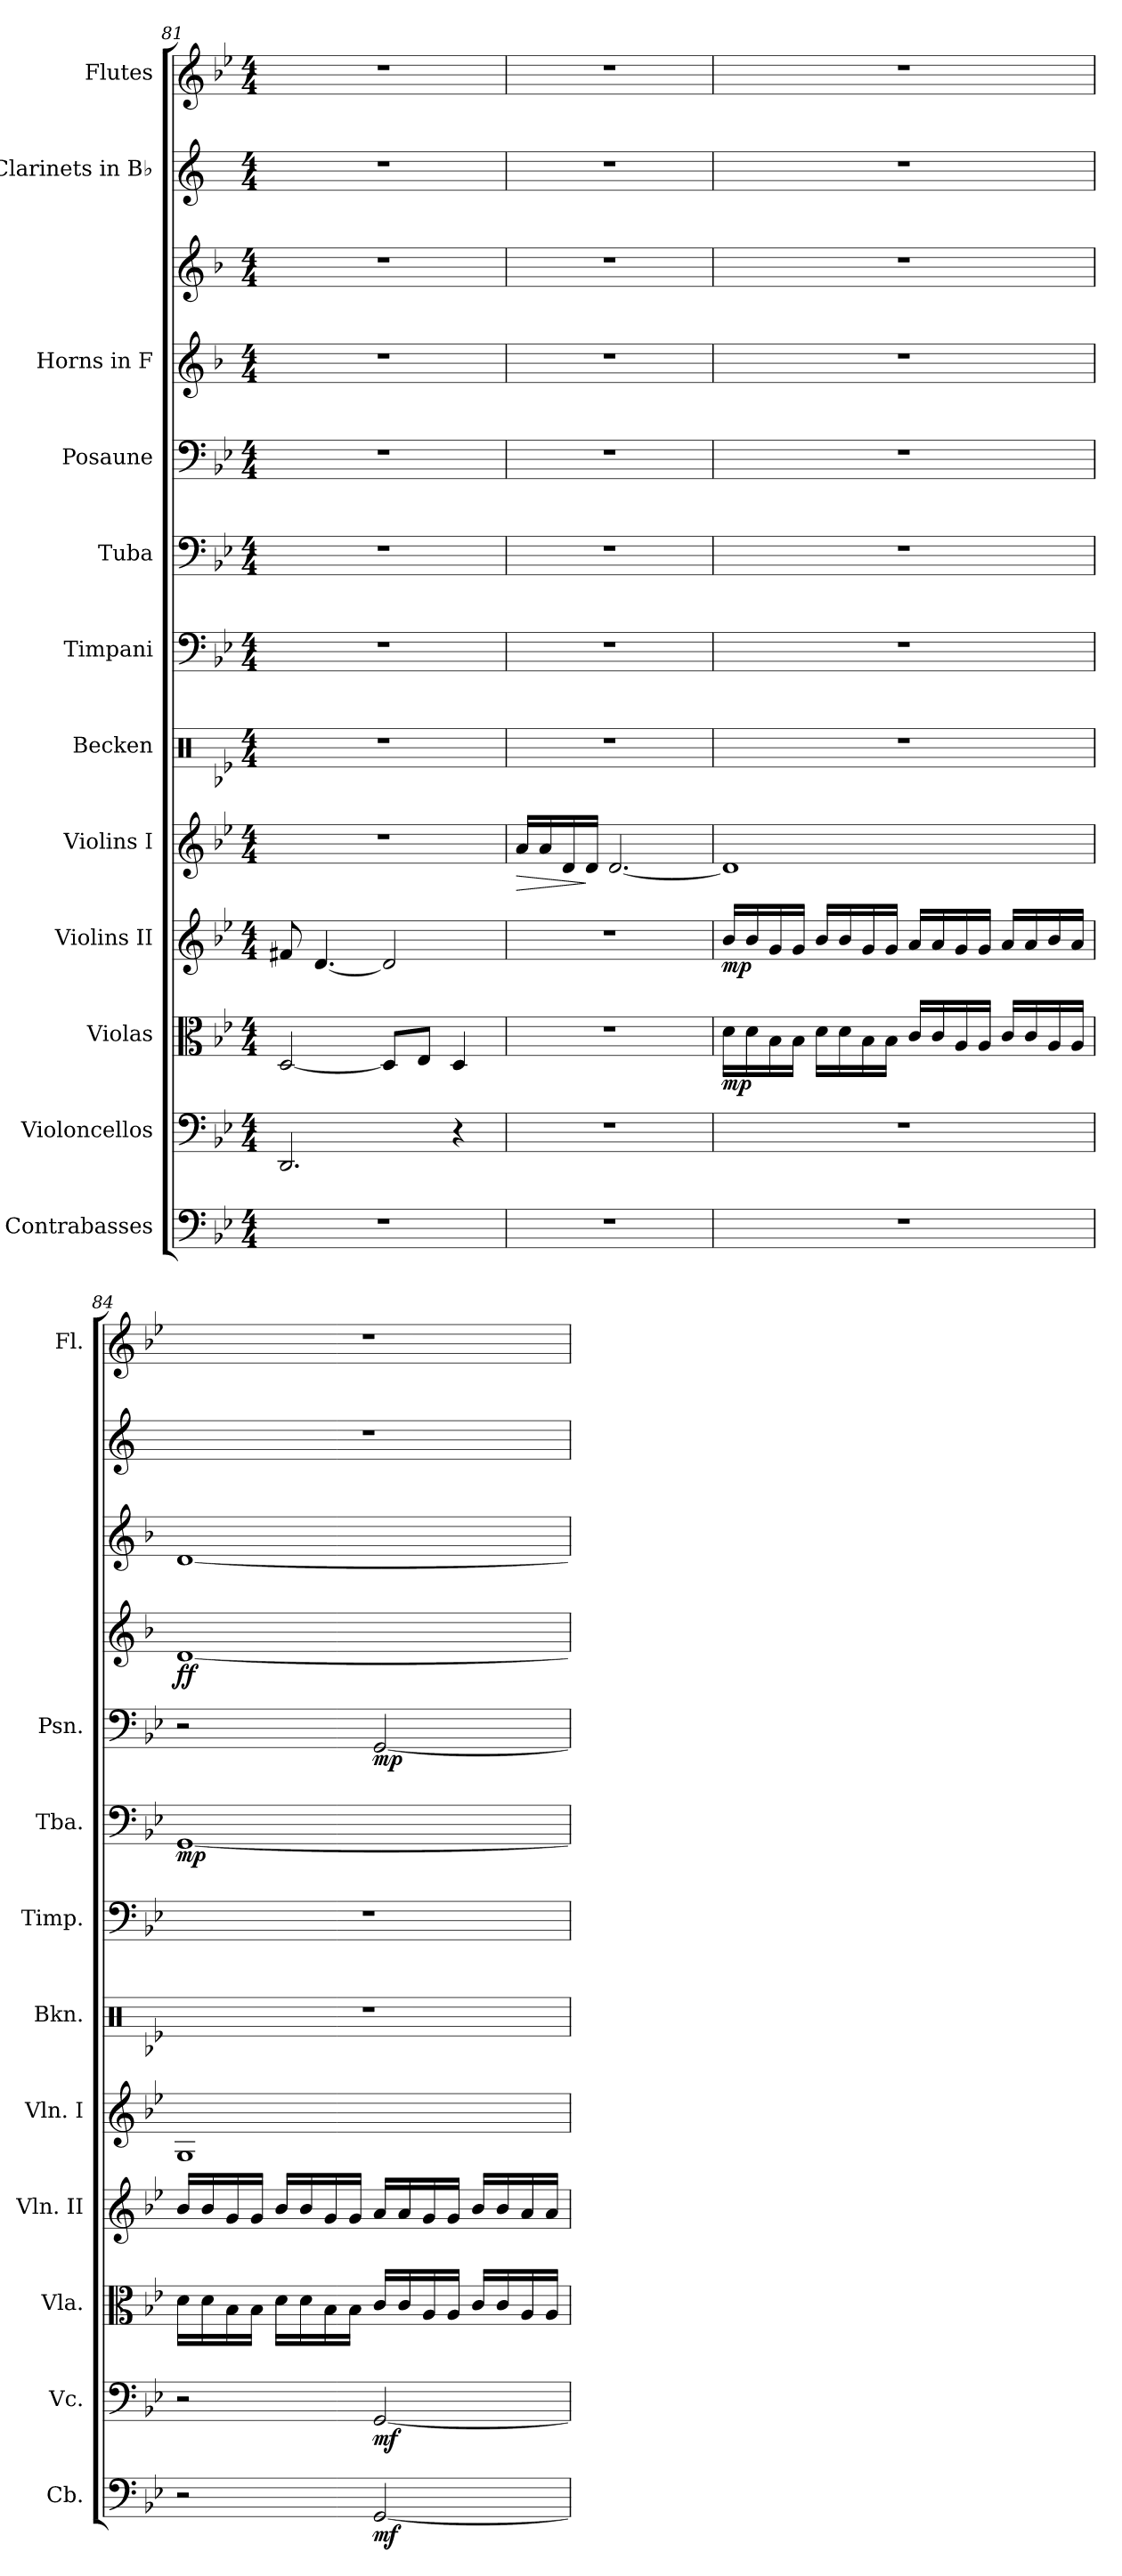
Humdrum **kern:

**kern	**dynam	**kern	**dynam	**kern	**dynam	**kern	**dynam	**kern	**dynam	**kern	**kern	**kern	**dynam	**kern	**dynam	**kern	**kern	**dynam	**kern	**kern
*part12	*part12	*part11	*part11	*part10	*part10	*part9	*part9	*part8	*part8	*part7	*part6	*part5	*part5	*part4	*part4	*part3	*part3	*part3	*part2	*part1
*staff13	*staff13	*staff12	*staff12	*staff11	*staff11	*staff10	*staff10	*staff9	*staff9	*staff8	*staff7	*staff6	*staff6	*staff5	*staff5	*staff4	*staff3	*staff3/4	*staff2	*staff1
*I"Contrabasses	*	*I"Violoncellos	*	*I"Violas	*	*I"Violins II	*	*I"Violins I	*	*I"Becken	*I"Timpani	*I"Tuba	*	*I"Posaune	*	*I"Horns in F	*	*	*I"Clarinets in B♭	*I"Flutes
*I'Cb.	*	*I'Vc.	*	*I'Vla.	*	*I'Vln. II	*	*I'Vln. I	*	*I'Bkn.	*I'Timp.	*I'Tba.	*	*I'Psn.	*	*	*	*	*	*I'Fl.
*clefF4	*	*clefF4	*	*clefC3	*	*clefG2	*	*clefG2	*	*clefX	*clefF4	*clefF4	*	*clefF4	*	*clefG2	*clefG2	*	*clefG2	*clefG2
*ITrd7c12	*	*	*	*	*	*	*	*	*	*	*	*	*	*	*	*ITrd4c7	*ITrd4c7	*	*ITrd1c2	*
*k[b-e-]	*	*k[b-e-]	*	*k[b-e-]	*	*k[b-e-]	*	*k[b-e-]	*	*k[b-e-]	*k[b-e-]	*k[b-e-]	*	*k[b-e-]	*	*k[b-e-]	*k[b-e-]	*	*k[b-e-]	*k[b-e-]
*M4/4	*	*M4/4	*	*M4/4	*	*M4/4	*	*M4/4	*	*M4/4	*M4/4	*M4/4	*	*M4/4	*	*M4/4	*M4/4	*	*M4/4	*M4/4
=81	=81	=81	=81	=81	=81	=81	=81	=81	=81	=81	=81	=81	=81	=81	=81	=81	=81	=81	=81	=81
1r	.	2.DD/	.	[2D/	.	8f#X/	.	1r	.	1r	1r	1r	.	1r	.	1r	1r	.	1r	1r
.	.	.	.	.	.	[4.d/	.	.	.	.	.	.	.	.	.	.	.	.	.	.
.	.	.	.	8D/L]	.	2d/]	.	.	.	.	.	.	.	.	.	.	.	.	.	.
.	.	.	.	8E-/J	.	.	.	.	.	.	.	.	.	.	.	.	.	.	.	.
.	.	4r	.	4D/	.	.	.	.	.	.	.	.	.	.	.	.	.	.	.	.
=82	=82	=82	=82	=82	=82	=82	=82	=82	=82	=82	=82	=82	=82	=82	=82	=82	=82	=82	=82	=82
!	!	!	!	!	!	!	!	!	!LO:HP:b	!	!	!	!	!	!	!	!	!	!	!
1r	.	1r	.	1r	.	1r	.	16a/LL	>	1r	1r	1r	.	1r	.	1r	1r	.	1r	1r
.	.	.	.	.	.	.	.	16a/	.	.	.	.	.	.	.	.	.	.	.	.
.	.	.	.	.	.	.	.	16d/	.	.	.	.	.	.	.	.	.	.	.	.
.	.	.	.	.	.	.	.	16d/JJ	]	.	.	.	.	.	.	.	.	.	.	.
.	.	.	.	.	.	.	.	[2.d/	.	.	.	.	.	.	.	.	.	.	.	.
=83	=83	=83	=83	=83	=83	=83	=83	=83	=83	=83	=83	=83	=83	=83	=83	=83	=83	=83	=83	=83
!	!	!	!	!	!LO:DY:b	!	!LO:DY:b	!	!	!	!	!	!	!	!	!	!	!	!	!
1r	.	1r	.	16d\LL	mp	16b-/LL	mp	1d]	.	1r	1r	1r	.	1r	.	1r	1r	.	1r	1r
.	.	.	.	16d\	.	16b-/	.	.	.	.	.	.	.	.	.	.	.	.	.	.
.	.	.	.	16B-\	.	16g/	.	.	.	.	.	.	.	.	.	.	.	.	.	.
.	.	.	.	16B-\JJ	.	16g/JJ	.	.	.	.	.	.	.	.	.	.	.	.	.	.
.	.	.	.	16d\LL	.	16b-/LL	.	.	.	.	.	.	.	.	.	.	.	.	.	.
.	.	.	.	16d\	.	16b-/	.	.	.	.	.	.	.	.	.	.	.	.	.	.
.	.	.	.	16B-\	.	16g/	.	.	.	.	.	.	.	.	.	.	.	.	.	.
.	.	.	.	16B-\JJ	.	16g/JJ	.	.	.	.	.	.	.	.	.	.	.	.	.	.
.	.	.	.	16c/LL	.	16a/LL	.	.	.	.	.	.	.	.	.	.	.	.	.	.
.	.	.	.	16c/	.	16a/	.	.	.	.	.	.	.	.	.	.	.	.	.	.
.	.	.	.	16A/	.	16g/	.	.	.	.	.	.	.	.	.	.	.	.	.	.
.	.	.	.	16A/JJ	.	16g/JJ	.	.	.	.	.	.	.	.	.	.	.	.	.	.
.	.	.	.	16c/LL	.	16a/LL	.	.	.	.	.	.	.	.	.	.	.	.	.	.
.	.	.	.	16c/	.	16a/	.	.	.	.	.	.	.	.	.	.	.	.	.	.
.	.	.	.	16A/	.	16b-/	.	.	.	.	.	.	.	.	.	.	.	.	.	.
.	.	.	.	16A/JJ	.	16a/JJ	.	.	.	.	.	.	.	.	.	.	.	.	.	.
=84	=84	=84	=84	=84	=84	=84	=84	=84	=84	=84	=84	=84	=84	=84	=84	=84	=84	=84	=84	=84
!	!	!	!	!	!	!	!	!	!	!	!	!	!LO:DY:b	!	!	!	!	!LO:DY:b=2	!	!
!	!	!	!	!	!	!	!	!	!	!	!	!	!	!	!	!	!	!LO:DY:n=1:b	!	!
2r	.	2r	.	16d\LL	.	16b-/LL	.	1G	.	1r	1r	[1GG	mp	2r	.	[1G	[1G	f f	1r	1r
.	.	.	.	16d\	.	16b-/	.	.	.	.	.	.	.	.	.	.	.	.	.	.
.	.	.	.	16B-\	.	16g/	.	.	.	.	.	.	.	.	.	.	.	.	.	.
.	.	.	.	16B-\JJ	.	16g/JJ	.	.	.	.	.	.	.	.	.	.	.	.	.	.
.	.	.	.	16d\LL	.	16b-/LL	.	.	.	.	.	.	.	.	.	.	.	.	.	.
.	.	.	.	16d\	.	16b-/	.	.	.	.	.	.	.	.	.	.	.	.	.	.
.	.	.	.	16B-\	.	16g/	.	.	.	.	.	.	.	.	.	.	.	.	.	.
.	.	.	.	16B-\JJ	.	16g/JJ	.	.	.	.	.	.	.	.	.	.	.	.	.	.
!	!LO:DY:b	!	!LO:DY:b	!	!	!	!	!	!	!	!	!	!	!	!LO:DY:b	!	!	!	!	!
[2GGG/	mf	[2GG/	mf	16c/LL	.	16a/LL	.	.	.	.	.	.	.	[2GG/	mp	.	.	.	.	.
.	.	.	.	16c/	.	16a/	.	.	.	.	.	.	.	.	.	.	.	.	.	.
.	.	.	.	16A/	.	16g/	.	.	.	.	.	.	.	.	.	.	.	.	.	.
.	.	.	.	16A/JJ	.	16g/JJ	.	.	.	.	.	.	.	.	.	.	.	.	.	.
.	.	.	.	16c/LL	.	16b-/LL	.	.	.	.	.	.	.	.	.	.	.	.	.	.
.	.	.	.	16c/	.	16b-/	.	.	.	.	.	.	.	.	.	.	.	.	.	.
.	.	.	.	16A/	.	16a/	.	.	.	.	.	.	.	.	.	.	.	.	.	.
.	.	.	.	16A/JJ	.	16a/JJ	.	.	.	.	.	.	.	.	.	.	.	.	.	.
=	=	=	=	=	=	=	=	=	=	=	=	=	=	=	=	=	=	=	=	=
*-	*-	*-	*-	*-	*-	*-	*-	*-	*-	*-	*-	*-	*-	*-	*-	*-	*-	*-	*-	*-
